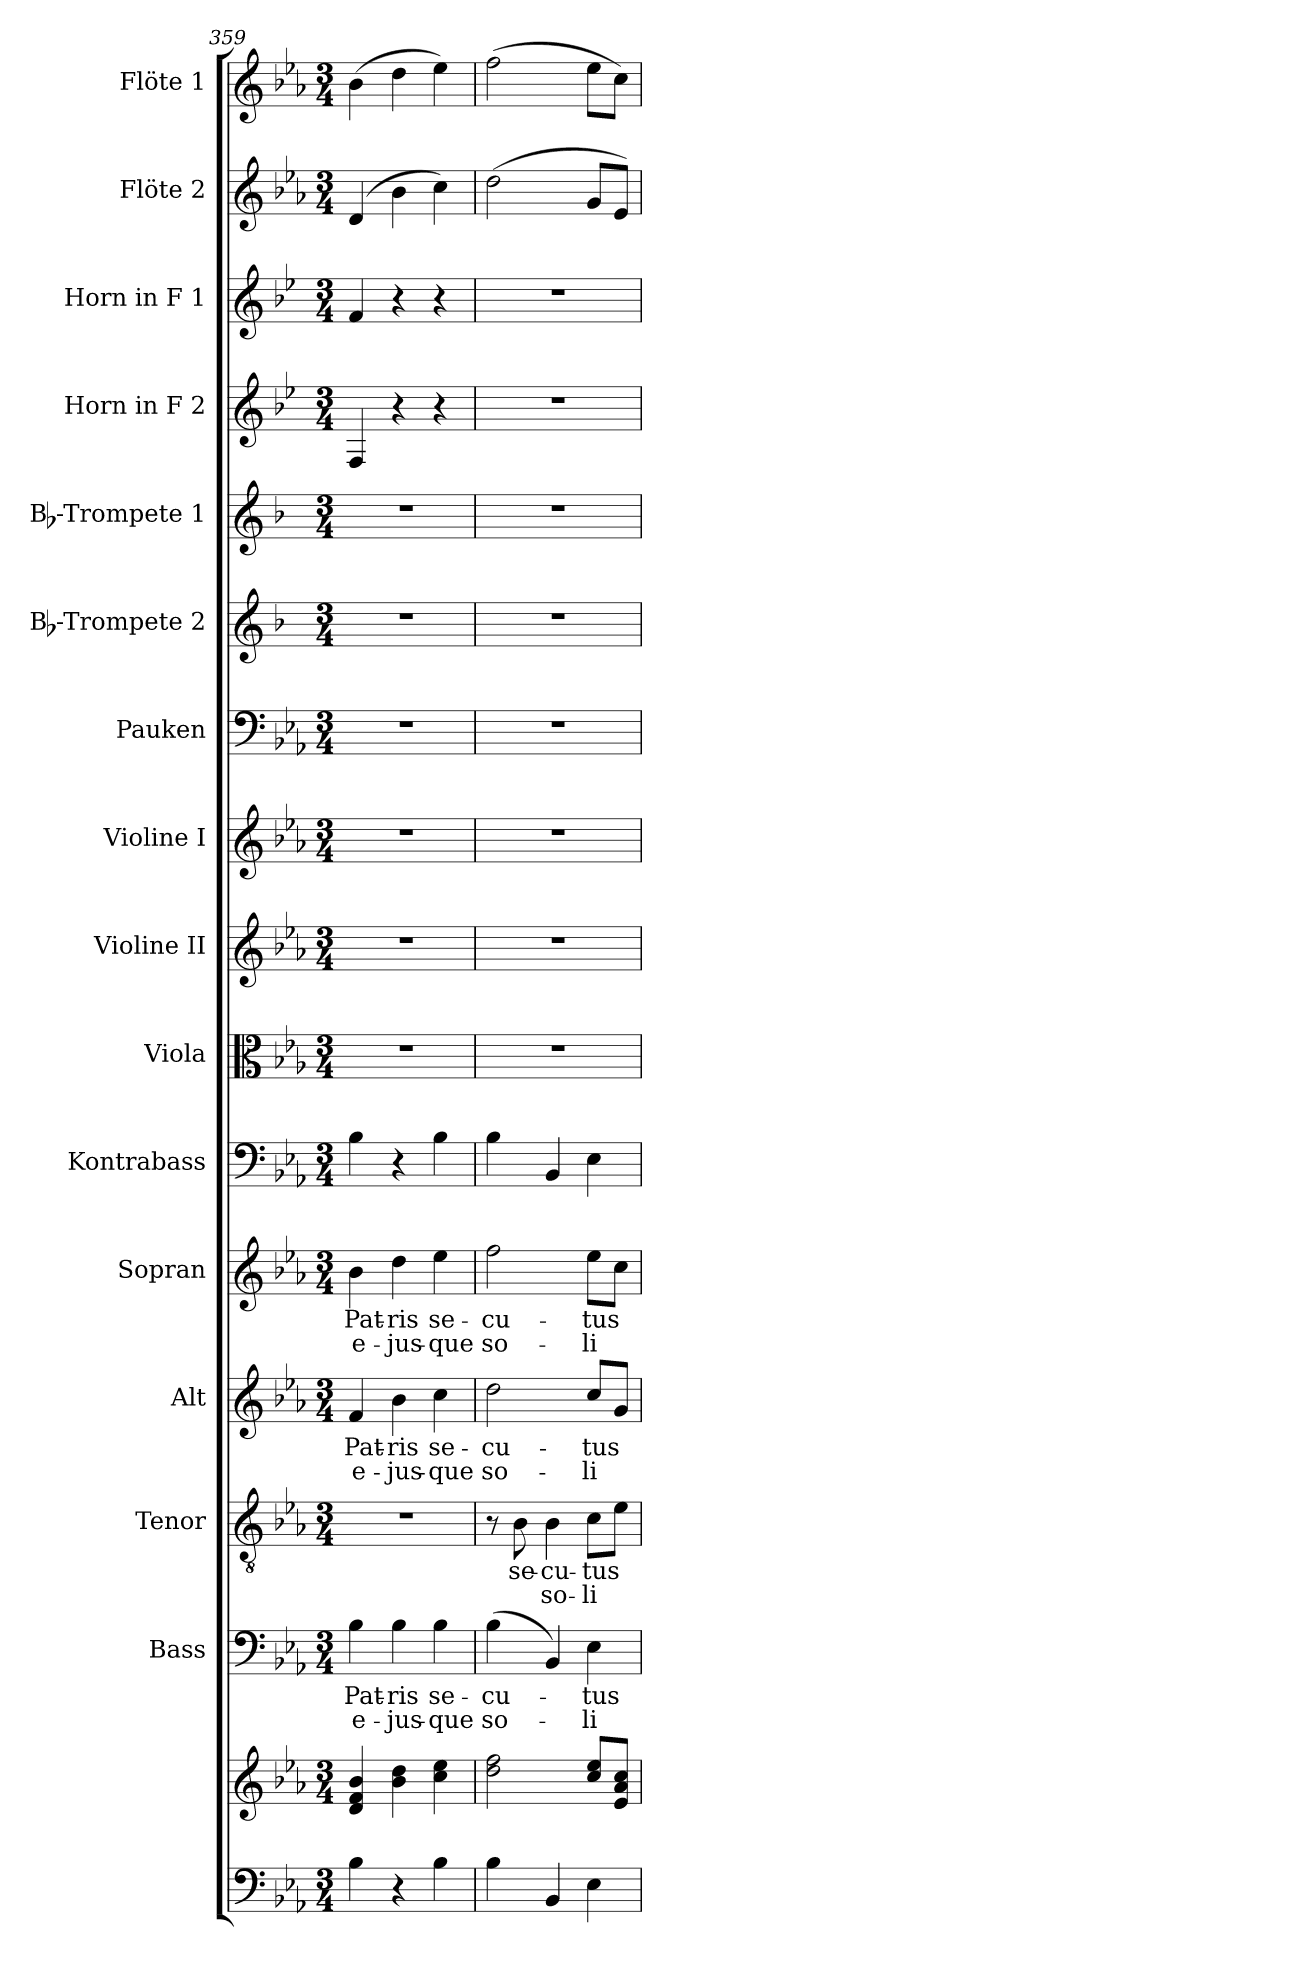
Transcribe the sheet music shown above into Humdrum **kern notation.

**kern	**kern	**kern	**text	**text	**kern	**text	**text	**kern	**text	**text	**kern	**text	**text	**kern	**kern	**kern	**kern	**kern	**kern	**kern	**kern	**kern	**kern	**kern
*part16	*part16	*part15	*part15	*part15	*part14	*part14	*part14	*part13	*part13	*part13	*part12	*part12	*part12	*part11	*part10	*part9	*part8	*part7	*part6	*part5	*part4	*part3	*part2	*part1
*staff17	*staff16	*staff15	*staff15	*staff15	*staff14	*staff14	*staff14	*staff13	*staff13	*staff13	*staff12	*staff12	*staff12	*staff11	*staff10	*staff9	*staff8	*staff7	*staff6	*staff5	*staff4	*staff3	*staff2	*staff1
*	*	*I"Bass	*	*	*I"Tenor	*	*	*I"Alt	*	*	*I"Sopran	*	*	*I"Kontrabass	*I"Viola	*I"Violine II	*I"Violine I	*I"Pauken	*I"Bb-Trompete 2	*I"Bb-Trompete 1	*I"Horn in F 2	*I"Horn in F 1	*I"Flöte 2	*I"Flöte 1
*	*	*I'B.	*	*	*I'T.	*	*	*I'A.	*	*	*I'S.	*	*	*I'Kb.	*I'Vla.	*I'Vl. II	*I'Vl. I	*I'Pk.	*I'Bb Trp. 2	*I'Bb Trp. 1	*	*	*I'Fl. 2	*I'Fl. 1
*clefF4	*clefG2	*clefF4	*	*	*clefGv2	*	*	*clefG2	*	*	*clefG2	*	*	*clefF4	*clefC3	*clefG2	*clefG2	*clefF4	*clefG2	*clefG2	*clefG2	*clefG2	*clefG2	*clefG2
*	*	*	*	*	*	*	*	*	*	*	*	*	*	*ITrd7c12	*	*	*	*	*ITrd1c2	*ITrd1c2	*ITrd4c7	*ITrd4c7	*	*
*k[b-e-a-]	*k[b-e-a-]	*k[b-e-a-]	*	*	*k[b-e-a-]	*	*	*k[b-e-a-]	*	*	*k[b-e-a-]	*	*	*k[b-e-a-]	*k[b-e-a-]	*k[b-e-a-]	*k[b-e-a-]	*k[b-e-a-]	*k[b-e-a-]	*k[b-e-a-]	*k[b-e-a-]	*k[b-e-a-]	*k[b-e-a-]	*k[b-e-a-]
*E-:	*E-:	*E-:	*	*	*E-:	*	*	*E-:	*	*	*E-:	*	*	*E-:	*E-:	*E-:	*E-:	*E-:	*E-:	*E-:	*E-:	*E-:	*E-:	*E-:
*M3/4	*M3/4	*M3/4	*	*	*M3/4	*	*	*M3/4	*	*	*M3/4	*	*	*M3/4	*M3/4	*M3/4	*M3/4	*M3/4	*M3/4	*M3/4	*M3/4	*M3/4	*M3/4	*M3/4
=359	=359	=359	=359	=359	=359	=359	=359	=359	=359	=359	=359	=359	=359	=359	=359	=359	=359	=359	=359	=359	=359	=359	=359	=359
!	!	!	!LO:LY:b	!LO:LY:b	!	!	!	!	!LO:LY:b	!LO:LY:b	!	!LO:LY:b	!LO:LY:b	!	!	!	!	!	!	!	!	!	!	!
4B-\	4d/ 4f/ 4b-/	4B-\	Pat-	e-	2.r	.	.	4f/	Pat-	e-	4b-\	Pat-	e-	4BB-\	2.r	2.r	2.r	2.r	2.r	2.r	4BB-/	4B-/	(4d/	(>4b-\
!	!	!	!LO:LY:b	!LO:LY:b	!	!	!	!	!LO:LY:b	!LO:LY:b	!	!LO:LY:b	!LO:LY:b	!	!	!	!	!	!	!	!	!	!	!
4r	4b-\ 4dd\	4B-\	-ris	-jus-	.	.	.	4b-\	-ris	-jus-	4dd\	-ris	-jus-	4r	.	.	.	.	.	.	4r	4r	4b-\	4dd\
!	!	!	!LO:LY:b	!LO:LY:b	!	!	!	!	!LO:LY:b	!LO:LY:b	!	!LO:LY:b	!LO:LY:b	!	!	!	!	!	!	!	!	!	!	!
4B-\	4cc\ 4ee-\	4B-\	se-	-que	.	.	.	4cc\	se-	-que	4ee-\	se-	-que	4BB-\	.	.	.	.	.	.	4r	4r	4cc\)	4ee-\)
=360	=360	=360	=360	=360	=360	=360	=360	=360	=360	=360	=360	=360	=360	=360	=360	=360	=360	=360	=360	=360	=360	=360	=360	=360
!	!	!	!LO:LY:b	!LO:LY:b	!	!	!	!	!LO:LY:b	!LO:LY:b	!	!LO:LY:b	!LO:LY:b	!	!	!	!	!	!	!	!	!	!	!
4B-\	2dd\ 2ff\	(>4B-\	-cu-	so-	8r	.	.	2dd\	-cu-	so-	2ff\	-cu-	so-	4BB-\	2.r	2.r	2.r	2.r	2.r	2.r	2.r	2.r	(>2dd\	(>2ff\
!	!	!	!	!	!	!LO:LY:b	!	!	!	!	!	!	!	!	!	!	!	!	!	!	!	!	!	!
.	.	.	.	.	8B-\	se-	.	.	.	.	.	.	.	.	.	.	.	.	.	.	.	.	.	.
!	!	!	!	!	!	!LO:LY:b	!LO:LY:b	!	!	!	!	!	!	!	!	!	!	!	!	!	!	!	!	!
4BB-/	.	4BB-/)	.	.	4B-\	-cu-	so-	.	.	.	.	.	.	4BBB-/	.	.	.	.	.	.	.	.	.	.
!	!	!	!LO:LY:b	!LO:LY:b	!	!LO:LY:b	!LO:LY:b	!	!LO:LY:b	!LO:LY:b	!	!LO:LY:b	!LO:LY:b	!	!	!	!	!	!	!	!	!	!	!
4E-\	8cc/ 8ee-/L	4E-\	-tus	-li	8c\L	-tus	-li	8cc/L	-tus	-li	8ee-\L	-tus	-li	4EE-\	.	.	.	.	.	.	.	.	8g/L	8ee-\L
.	8e-/ 8a-/ 8cc/J	.	.	.	8e-\J	.	.	8g/J	.	.	8cc\J	.	.	.	.	.	.	.	.	.	.	.	8e-/J)	8cc\J)
=	=	=	=	=	=	=	=	=	=	=	=	=	=	=	=	=	=	=	=	=	=	=	=	=
*-	*-	*-	*-	*-	*-	*-	*-	*-	*-	*-	*-	*-	*-	*-	*-	*-	*-	*-	*-	*-	*-	*-	*-	*-
